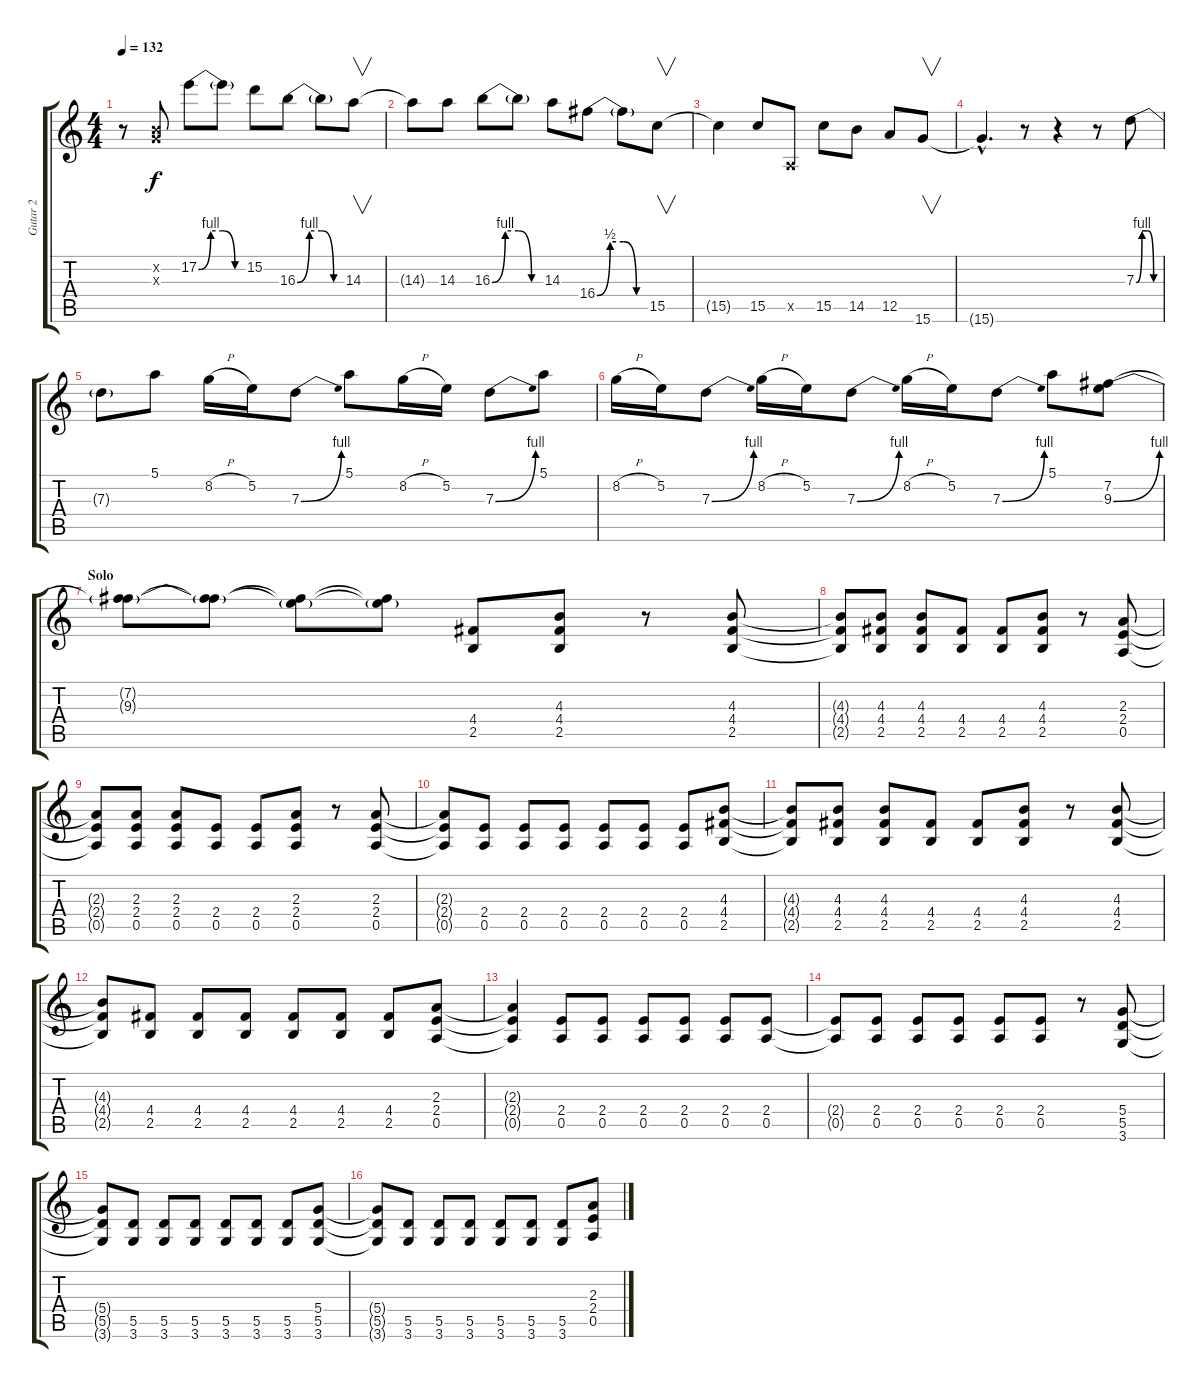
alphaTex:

\track ("Gutar 2" "Gutar 2") {instrument distortionguitar}
\staff {score tabs}
\tuning (E4 B3 G3 D3 A2 E2) {hide}
\ts (4 4)
\tempo 132
\clef g2
\ks c
r.8{dy f} (0.2{x} 0.3{x}).8 17.2{be (custom 0 0 15 4 30 4 45 0 60 0)}.8 17.2{t}.8 15.2.8 16.3{be (custom 0 0 15 4 30 4 45 0 60 0)}.8 16.3{t}.8 14.3.8{v} |
14.3{t}.8 14.3.8 16.3{be (custom 0 0 15 4 30 4 45 0 60 0)}.8 16.3{t}.8 14.3.8 16.4{be (custom 0 0 15 2 30 2 45 0 60 0)}.8 16.4{t}.8 15.5.8{v} |
15.5{t}.4 15.5.8 0.5{x}.8 15.5.8 14.5.8 12.5.8 15.6.8{v} |
15.6{hac t}.4{d} r.8 r.4 r.8 7.3{be (custom 0 0 15 4 30 4 45 0 60 0)}.8 |
7.3{t}.8 5.1.8 8.2{h}.16 5.2.16 7.3{be (bend 0 0 60 4)}.8 5.1.8 8.2{h}.16 5.2.16 7.3{be (bend 0 0 60 4)}.8 5.1.8 |
8.2{h}.16 5.2.16 7.3{be (bend 0 0 60 4)}.8 8.2{h}.16 5.2.16 7.3{be (bend 0 0 60 4)}.8 8.2{h}.16 5.2.16 7.3{be (bend 0 0 60 4)}.8 5.1.8 (7.2 9.3{be (bend 0 0 60 4)}).8 |
\section ("" "Solo")
(7.2{t} 9.3{t}).8{instrument overdrivenguitar} (7.2{t} 9.3{t}).8 (7.2{t} 9.3{t}).8 (7.2{t} 9.3{t}).8 (4.4 2.5).8 (4.3 4.4 2.5).8 r.8 (4.3 4.4 2.5).8 |
(4.3{t} 4.4{t} 2.5{t}).8 (4.3 4.4 2.5).8 (4.3 4.4 2.5).8 (4.4 2.5).8 (4.4 2.5).8 (4.3 4.4 2.5).8 r.8 (2.3 2.4 0.5).8 |
(2.3{t} 2.4{t} 0.5{t}).8 (2.3 2.4 0.5).8 (2.3 2.4 0.5).8 (2.4 0.5).8 (2.4 0.5).8 (2.3 2.4 0.5).8 r.8 (2.3 2.4 0.5).8 |
(2.3{t} 2.4{t} 0.5{t}).8 (2.4 0.5).8 (2.4 0.5).8 (2.4 0.5).8 (2.4 0.5).8 (2.4 0.5).8 (2.4 0.5).8 (4.3 4.4 2.5).8 |
(4.3{t} 4.4{t} 2.5{t}).8 (4.3 4.4 2.5).8 (4.3 4.4 2.5).8 (4.4 2.5).8 (4.4 2.5).8 (4.3 4.4 2.5).8 r.8 (4.3 4.4 2.5).8 |
(4.3{t} 4.4{t} 2.5{t}).8 (4.4 2.5).8 (4.4 2.5).8 (4.4 2.5).8 (4.4 2.5).8 (4.4 2.5).8 (4.4 2.5).8 (2.3 2.4 0.5).8 |
(2.3{t} 2.4{t} 0.5{t}).4 (2.4 0.5).8 (2.4 0.5).8 (2.4 0.5).8 (2.4 0.5).8 (2.4 0.5).8 (2.4 0.5).8 |
(2.4{t} 0.5{t}).8 (2.4 0.5).8 (2.4 0.5).8 (2.4 0.5).8 (2.4 0.5).8 (2.4 0.5).8 r.8 (5.4 5.5 3.6).8 |
(5.4{t} 5.5{t} 3.6{t}).8 (5.5 3.6).8 (5.5 3.6).8 (5.5 3.6).8 (5.5 3.6).8 (5.5 3.6).8 (5.5 3.6).8 (5.4 5.5 3.6).8 |
(5.4{t} 5.5{t} 3.6{t}).8 (5.5 3.6).8 (5.5 3.6).8 (5.5 3.6).8 (5.5 3.6).8 (5.5 3.6).8 (5.5 3.6).8 (2.3 2.4 0.5).8
